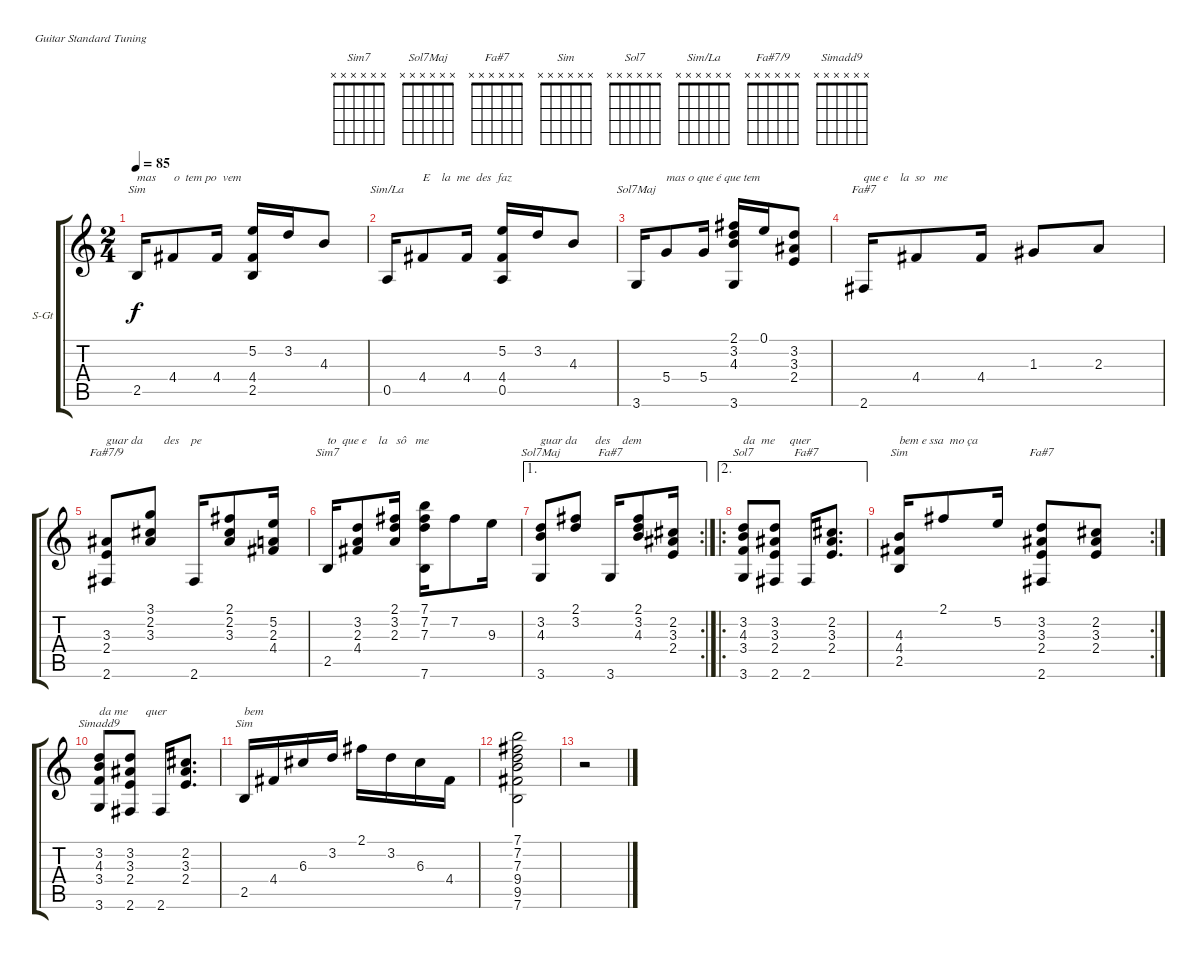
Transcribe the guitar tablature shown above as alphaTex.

\bracketExtendMode groupsimilarinstruments
\firstSystemTrackNameOrientation horizontal
\otherSystemsTrackNameOrientation horizontal
\track ("Piste 1" "S-Gt") {instrument acousticguitarsteel}
\staff {score tabs}
\tuning (E4 B3 G3 D3 A2 E2)
\chord ("Sim7" x x x x x x)
\chord ("Sol7maj" x x x x x x)
\chord ("Fa#7" x x x x x x)
\chord ("Sim" x x x x x x)
\chord ("Sol7" x x x x x x)
\chord ("Sim/La" x x x x x x)
\chord ("Fa#7/9" x x x x x x)
\chord ("Sol7Maj" x x x x x x)
\chord ("Simadd9" x x x x x x)
\ts (2 4)
\tempo 85
\clef g2
\ks c
2.5.16{ch "Sim" txt "mas      o  tem po  vem" dy f} 4.4.8 4.4.16 (5.2 4.4 2.5).16 3.2.16 4.3.8 |
0.5.16{ch "Sim/La"} 4.4.8{txt "E    la  me  des  faz"} 4.4.16 (5.2 4.4 0.5).16 3.2.16 4.3.8 |
3.6.16{ch "Sol7maj"} 5.4.8{txt "mas o que é que tem"} 5.4.16 (2.1 3.2 4.3 3.6).16 0.1.16 (3.2 3.3 2.4).8 |
2.6.16{ch "Fa#7" txt "que e    la  so   me"} 4.4.8 4.4.16 1.3.8 2.3.8 |
(3.3 2.4 2.6).8{ch "Fa#7/9" txt "guar da       des    pe"} (3.1 2.2 3.3).8 2.6.16 (2.1 2.2 3.3).8 (5.2 2.3 4.4).16 |
2.5.16{ch "Sim7" txt "to  que e    la   sô   me"} (3.2 2.3 4.4).8 (2.1 3.2 2.3).16 (7.1 7.2 7.3 7.6).16 7.2.8 9.3.16 |
\ae 1
\rc 2
(3.2 4.3 3.6).8{ch "Sol7Maj" txt "guar da      des    dem"} (2.1 3.2).8 3.6.16{ch "Fa#7"} (2.1 3.2 4.3).8 (2.2 3.3 2.4).16 |
\ae 2
\ro
(3.2 4.3 3.4 3.6).8{ch "Sol7" txt "da  me     quer"} (3.2 3.3 2.4 2.6).8 2.6.16{ch "Fa#7"} (2.2 3.3 2.4).8{d} |
\rc 2
(4.3 4.4 2.5).16{ch "Sim" txt "bem e ssa  mo ça"} 2.1.8 5.2.16 (3.2 3.3 2.4 2.6).8{ch "Fa#7"} (2.2 3.3 2.4).8 |
(3.2 4.3 3.4 3.6).8{ch "Simadd9" txt "da me      quer"} (3.2 3.3 2.4 2.6).8 2.6.16 (2.2 3.3 2.4).8{d} |
2.5.16{ch "Sim" txt "bem"} 4.4.16 6.3.16 3.2.16 2.1.16 3.2.16 6.3.16 4.4.16 |
(7.1 7.2 7.3 9.4 9.5 7.6).2 |
r.2
